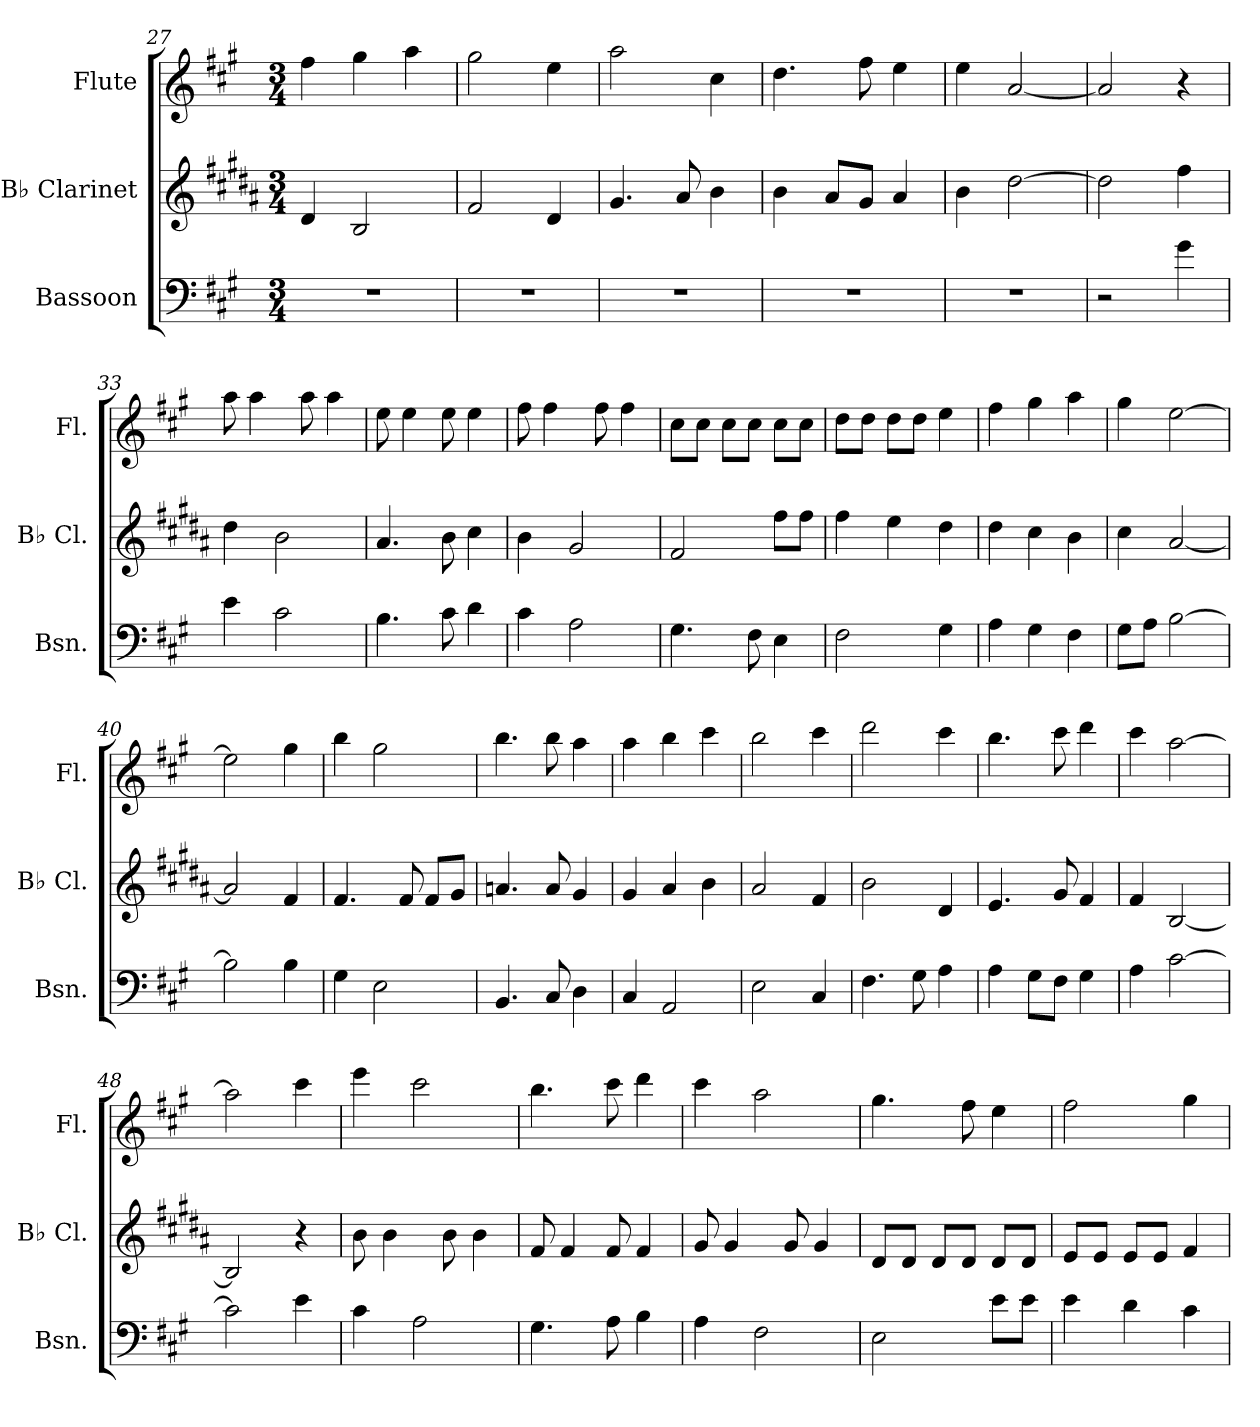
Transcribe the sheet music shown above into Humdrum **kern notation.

**kern	**kern	**kern
*part3	*part2	*part1
*staff3	*staff2	*staff1
*I"Bassoon	*I"B♭ Clarinet	*I"Flute
*I'Bsn.	*I'B♭ Cl.	*I'Fl.
*clefF4	*clefG2	*clefG2
*	*ITrd1c2	*
*k[f#c#g#]	*k[f#c#g#]	*k[f#c#g#]
*M3/4	*M3/4	*M3/4
=27	=27	=27
2.r	4c#/	4ff#\
.	2A/	4gg#\
.	.	4aa\
!!LO:PB:g=z
=28	=28	=28
2.r	2e/	2gg#\
.	4c#/	4ee\
=29	=29	=29
2.r	4.f#/	2aa\
.	8g#/	.
.	4a\	4cc#\
=30	=30	=30
2.r	4a\	4.dd\
.	8g#/L	.
.	8f#/J	8ff#\
.	4g#/	4ee\
=31	=31	=31
2.r	4a\	4ee\
.	[2cc#\	[2a/
=32	=32	=32
2r	2cc#\]	2a/]
4g#\	4ee\	4r
=33	=33	=33
4e\	4cc#\	8aa\
.	.	4aa\
2c#\	2a\	.
.	.	8aa\
.	.	4aa\
=34	=34	=34
4.B\	4.g#/	8ee\
.	.	4ee\
8c#\	8a\	8ee\
4d\	4b\	4ee\
=35	=35	=35
4c#\	4a\	8ff#\
.	.	4ff#\
2A\	2f#/	.
.	.	8ff#\
.	.	4ff#\
!!LO:LB:g=z
=36	=36	=36
4.G#\	2e/	8cc#\L
.	.	8cc#\J
.	.	8cc#\L
8F#\	.	8cc#\J
4E\	8ee\L	8cc#\L
.	8ee\J	8cc#\J
=37	=37	=37
2F#\	4ee\	8dd\L
.	.	8dd\J
.	4dd\	8dd\L
.	.	8dd\J
4G#\	4cc#\	4ee\
=38	=38	=38
4A\	4cc#\	4ff#\
4G#\	4b\	4gg#\
4F#\	4a\	4aa\
=39	=39	=39
8G#\L	4b\	4gg#\
8A\J	.	.
[2B\	[2g#/	[2ee\
=40	=40	=40
2B\]	2g#/]	2ee\]
4B\	4e/	4gg#\
=41	=41	=41
4G#\	4.e/	4bb\
2E\	.	2gg#\
.	8e/	.
.	8e/L	.
.	8f#/J	.
=42	=42	=42
4.BB/	4.gn/	4.bb\
8C#/	8g/	8bb\
4D\	4f#/	4aa\
=43	=43	=43
4C#/	4f#/	4aa\
2AA/	4g#/	4bb\
.	4a\	4ccc#\
!!LO:LB:g=z
=44	=44	=44
2E\	2g#/	2bb\
4C#/	4e/	4ccc#\
=45	=45	=45
4.F#\	2a\	2ddd\
8G#\	.	.
4A\	4c#/	4ccc#\
=46	=46	=46
4A\	4.d/	4.bb\
8G#\L	.	.
8F#\J	8f#/	8ccc#\
4G#\	4e/	4ddd\
=47	=47	=47
4A\	4e/	4ccc#\
[2c#\	[2A/	[2aa\
=48	=48	=48
2c#\]	2A/]	2aa\]
4e\	4r	4ccc#\
=49	=49	=49
4c#\	8a\	4eee\
.	4a\	.
2A\	.	2ccc#\
.	8a\	.
.	4a\	.
=50	=50	=50
4.G#\	8e/	4.bb\
.	4e/	.
8A\	8e/	8ccc#\
4B\	4e/	4ddd\
=51	=51	=51
4A\	8f#/	4ccc#\
.	4f#/	.
2F#\	.	2aa\
.	8f#/	.
.	4f#/	.
!!LO:LB:g=z
=52	=52	=52
2E\	8c#/L	4.gg#\
.	8c#/J	.
.	8c#/L	.
.	8c#/J	8ff#\
8e\L	8c#/L	4ee\
8e\J	8c#/J	.
=53	=53	=53
4e\	8d/L	2ff#\
.	8d/J	.
4d\	8d/L	.
.	8d/J	.
4c#\	4e/	4gg#\
=	=	=
*-	*-	*-
